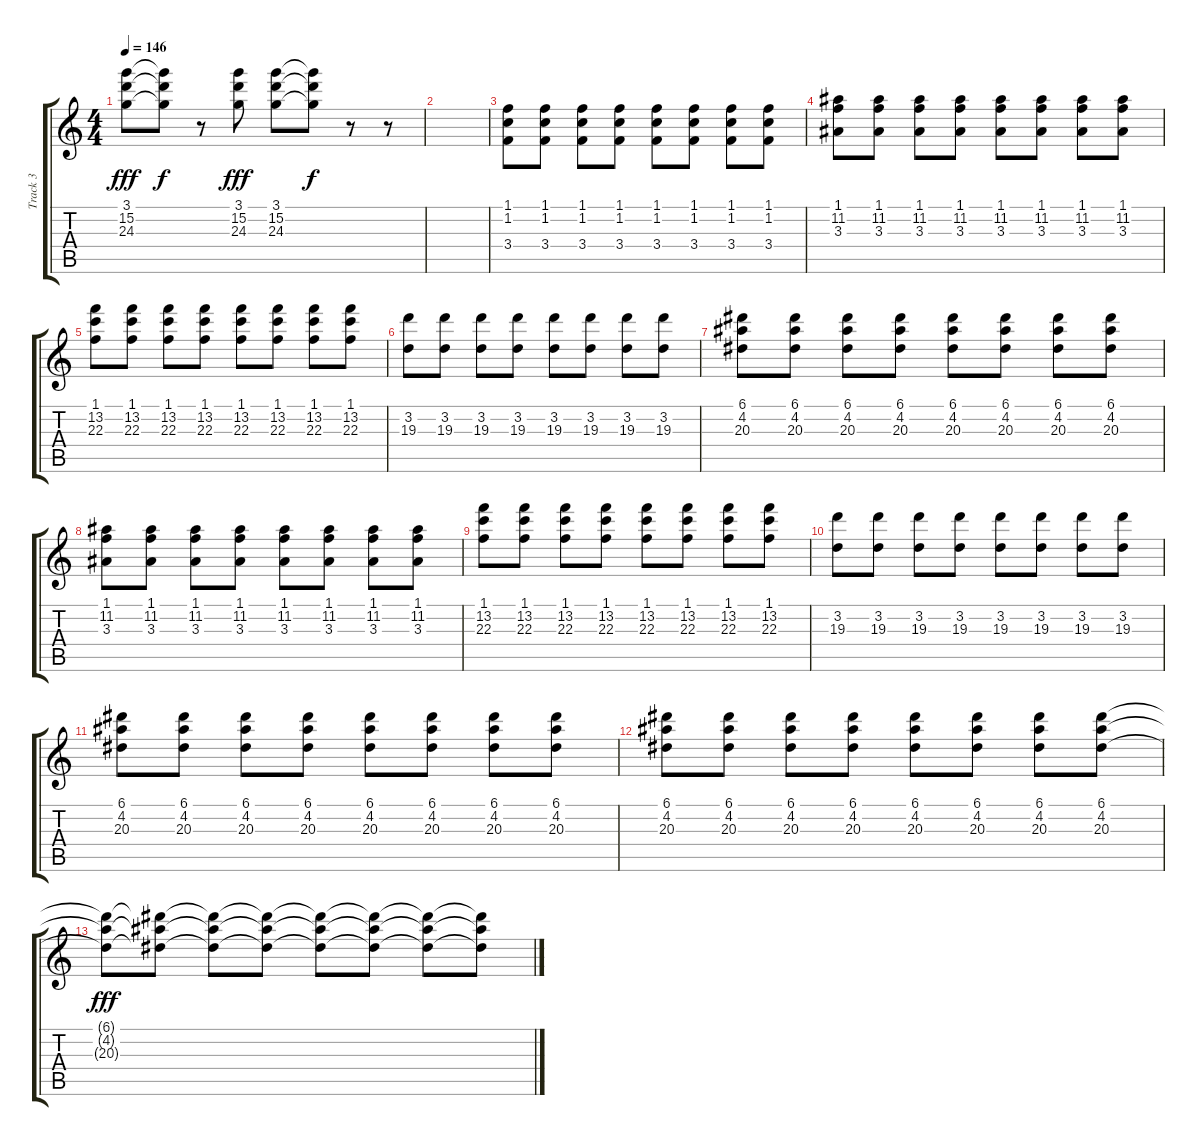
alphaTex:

\track ("Track 3" "Track 3") {instrument overdrivenguitar}
\staff {score tabs}
\tuning (E4 B3 G3 D3 A2 E2) {hide}
\ts (4 4)
\tempo 146
\clef g2
\ks c
(3.1 15.2 24.3).8{dy fff} (3.1{t} 15.2{t} 24.3{t}).8{dy f} r.8 (3.1 15.2 24.3).8{dy fff} (3.1 15.2 24.3).8 (3.1{t} 15.2{t} 24.3{t}).8{dy f} r.8 r.8 |
|
(1.1 1.2 3.4).8 (1.1 1.2 3.4).8 (1.1 1.2 3.4).8 (1.1 1.2 3.4).8 (1.1 1.2 3.4).8 (1.1 1.2 3.4).8 (1.1 1.2 3.4).8 (1.1 1.2 3.4).8 |
(1.1 11.2 3.3).8 (1.1 11.2 3.3).8 (1.1 11.2 3.3).8 (1.1 11.2 3.3).8 (1.1 11.2 3.3).8 (1.1 11.2 3.3).8 (1.1 11.2 3.3).8 (1.1 11.2 3.3).8 |
(1.1 13.2 22.3).8 (1.1 13.2 22.3).8 (1.1 13.2 22.3).8 (1.1 13.2 22.3).8 (1.1 13.2 22.3).8 (1.1 13.2 22.3).8 (1.1 13.2 22.3).8 (1.1 13.2 22.3).8 |
(3.2 19.3).8 (3.2 19.3).8 (3.2 19.3).8 (3.2 19.3).8 (3.2 19.3).8 (3.2 19.3).8 (3.2 19.3).8 (3.2 19.3).8 |
(6.1 4.2 20.3).8 (6.1 4.2 20.3).8 (6.1 4.2 20.3).8 (6.1 4.2 20.3).8 (6.1 4.2 20.3).8 (6.1 4.2 20.3).8 (6.1 4.2 20.3).8 (6.1 4.2 20.3).8 |
(1.1 11.2 3.3).8 (1.1 11.2 3.3).8 (1.1 11.2 3.3).8 (1.1 11.2 3.3).8 (1.1 11.2 3.3).8 (1.1 11.2 3.3).8 (1.1 11.2 3.3).8 (1.1 11.2 3.3).8 |
(1.1 13.2 22.3).8 (1.1 13.2 22.3).8 (1.1 13.2 22.3).8 (1.1 13.2 22.3).8 (1.1 13.2 22.3).8 (1.1 13.2 22.3).8 (1.1 13.2 22.3).8 (1.1 13.2 22.3).8 |
(3.2 19.3).8 (3.2 19.3).8 (3.2 19.3).8 (3.2 19.3).8 (3.2 19.3).8 (3.2 19.3).8 (3.2 19.3).8 (3.2 19.3).8 |
(6.1 4.2 20.3).8 (6.1 4.2 20.3).8 (6.1 4.2 20.3).8 (6.1 4.2 20.3).8 (6.1 4.2 20.3).8 (6.1 4.2 20.3).8 (6.1 4.2 20.3).8 (6.1 4.2 20.3).8 |
(6.1 4.2 20.3).8 (6.1 4.2 20.3).8 (6.1 4.2 20.3).8 (6.1 4.2 20.3).8 (6.1 4.2 20.3).8 (6.1 4.2 20.3).8 (6.1 4.2 20.3).8 (6.1 4.2 20.3).8 |
(6.1{t} 4.2{t} 20.3{t}).8{dy fff} (6.1{t} 4.2{t} 20.3{t}).8 (6.1{t} 4.2{t} 20.3{t}).8 (6.1{t} 4.2{t} 20.3{t}).8 (6.1{t} 4.2{t} 20.3{t}).8 (6.1{t} 4.2{t} 20.3{t}).8 (6.1{t} 4.2{t} 20.3{t}).8 (6.1{t} 4.2{t} 20.3{t}).8
